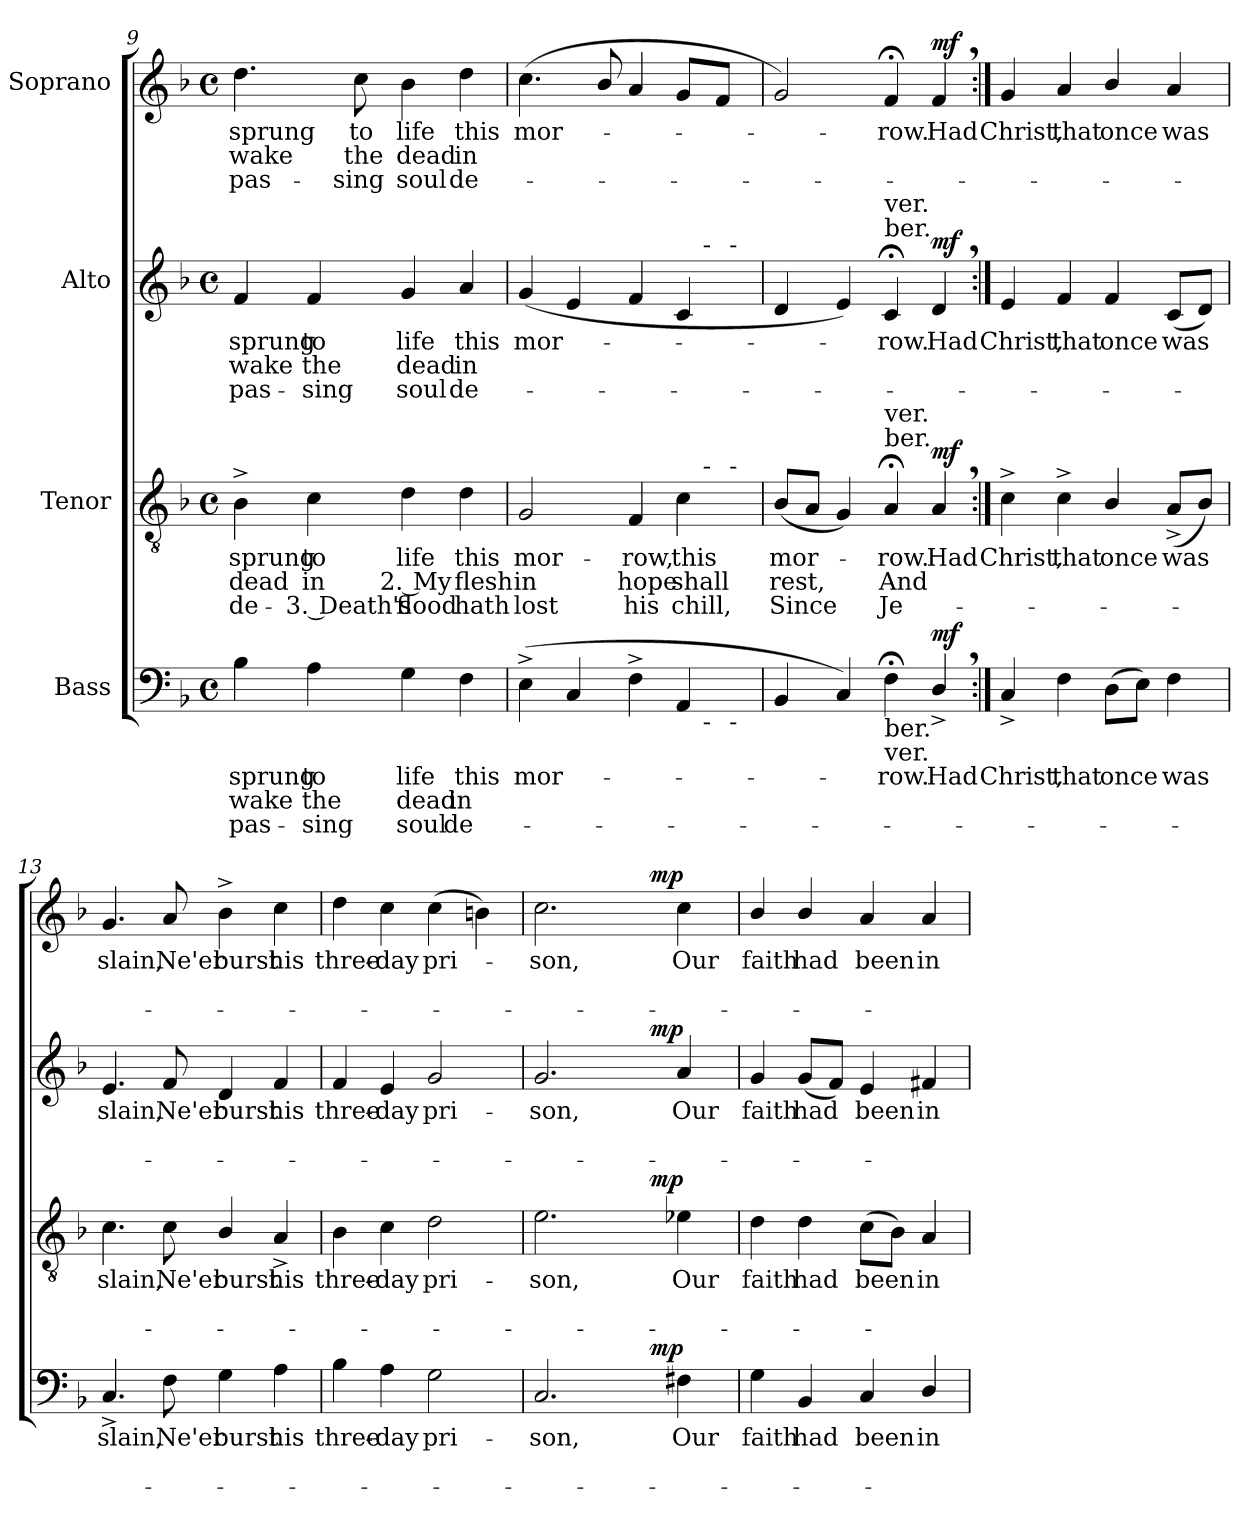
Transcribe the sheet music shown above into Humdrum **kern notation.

**kern	**text	**text	**text	**dynam	**kern	**text	**text	**text	**dynam	**kern	**text	**text	**text	**dynam	**kern	**text	**text	**text	**dynam
*part4	*part4	*part4	*part4	*part4	*part3	*part3	*part3	*part3	*part3	*part2	*part2	*part2	*part2	*part2	*part1	*part1	*part1	*part1	*part1
*staff4	*staff4	*staff4	*staff4	*staff4	*staff3	*staff3	*staff3	*staff3	*staff3	*staff2	*staff2	*staff2	*staff2	*staff2	*staff1	*staff1	*staff1	*staff1	*staff1
*I"Bass	*	*	*	*	*I"Tenor	*	*	*	*	*I"Alto	*	*	*	*	*I"Soprano	*	*	*	*
*clefF4	*	*	*	*	*clefGv2	*	*	*	*	*clefG2	*	*	*	*	*clefG2	*	*	*	*
*k[b-]	*	*	*	*	*k[b-]	*	*	*	*	*k[b-]	*	*	*	*	*k[b-]	*	*	*	*
*F:	*	*	*	*	*F:	*	*	*	*	*F:	*	*	*	*	*F:	*	*	*	*
*M4/4	*	*	*	*	*M4/4	*	*	*	*	*M4/4	*	*	*	*	*M4/4	*	*	*	*
*met(c)	*	*	*	*	*met(c)	*	*	*	*	*met(c)	*	*	*	*	*met(c)	*	*	*	*
=9	=9	=9	=9	=9	=9	=9	=9	=9	=9	=9	=9	=9	=9	=9	=9	=9	=9	=9	=9
!	!LO:LY:b	!LO:LY:b	!LO:LY:b	!	!	!LO:LY:b	!LO:LY:b	!LO:LY:b	!	!	!LO:LY:b	!LO:LY:b	!LO:LY:b	!	!	!LO:LY:b	!LO:LY:b	!LO:LY:b	!
4B-\	sprung	wake	pas-	.	4B-^>\	sprung	dead	de-	.	4f/	sprung	wake	pas-	.	4.dd\	sprung	wake	pas-	.
!	!LO:LY:b	!LO:LY:b	!LO:LY:b	!	!	!LO:LY:b	!LO:LY:b	!LO:LY:b	!	!	!LO:LY:b	!LO:LY:b	!LO:LY:b	!	!	!	!	!	!
4A\	to	the	-sing	.	4c\	to	in	-3. Death's	.	4f/	to	the	-sing	.	.	.	.	.	.
!	!	!	!	!	!	!	!	!	!	!	!	!	!	!	!	!LO:LY:b	!LO:LY:b	!LO:LY:b	!
.	.	.	.	.	.	.	.	.	.	.	.	.	.	.	8cc\	to	the	-sing	.
!	!LO:LY:b	!LO:LY:b	!LO:LY:b	!	!	!LO:LY:b	!LO:LY:b	!LO:LY:b	!	!	!LO:LY:b	!LO:LY:b	!LO:LY:b	!	!	!LO:LY:b	!LO:LY:b	!LO:LY:b	!
4G\	life	dead	soul	.	4d\	life	2. My	flood	.	4g/	life	dead	soul	.	4b-\	life	dead	soul	.
!	!LO:LY:b	!LO:LY:b	!LO:LY:b	!	!	!LO:LY:b	!LO:LY:b	!LO:LY:b	!	!	!LO:LY:b	!LO:LY:b	!LO:LY:b	!	!	!LO:LY:b	!LO:LY:b	!LO:LY:b	!
4F\	this	in	de-	.	4d\	this	flesh	hath	.	4a/	this	in	de-	.	4dd\	this	in	de-	.
!!LO:PB:g=z
=10	=10	=10	=10	=10	=10	=10	=10	=10	=10	=10	=10	=10	=10	=10	=10	=10	=10	=10	=10
!	!	!	!	!	!	!	!	!	!	!LO:TX:a:t=-	!	!	!	!	!	!	!	!	!
!	!	!	!	!	!	!	!	!	!	!LO:TX:a:t=li	!	!	!	!	!	!	!	!	!
!	!	!	!	!	!	!	!	!	!	!LO:TX:a:t=num	!	!	!	!	!	!	!	!	!
!	!	!	!	!	!LO:TX:a:t=-	!	!	!	!	!	!	!	!	!	!	!	!	!	!
!	!	!	!	!	!LO:TX:a:t=li	!	!	!	!	!	!	!	!	!	!	!	!	!	!
!	!	!	!	!	!LO:TX:a:t=num	!	!	!	!	!	!	!	!	!	!	!	!	!	!
!LO:TX:b:t=-	!	!	!	!	!	!	!	!	!	!	!	!	!	!	!	!	!	!	!
!LO:TX:b:t=li	!	!	!	!	!	!	!	!	!	!	!	!	!	!	!	!	!	!	!
!LO:TX:b:t=num	!	!	!	!	!	!	!	!	!	!	!	!	!	!	!	!	!	!	!
!	!LO:LY:b	!	!	!	!	!LO:LY:b	!LO:LY:b	!LO:LY:b	!	!	!LO:LY:b	!	!	!	!	!LO:LY:b	!	!	!
*^	*	*	*	*	*^	*	*	*	*	*^	*	*	*	*	*	*	*	*	*
*	*^	*	*	*	*	*	*^	*	*	*	*	*	*^	*	*	*	*	*	*	*	*	*
(<4E^>\	2ryy	2ryy	mor-	.	.	.	2G/	2ryy	2ryy	mor-	in	lost	.	(<4g/	2ryy	2ryy	mor-	.	.	.	(<4.cc\	mor-	.	.	.
4C/	.	.	.	.	.	.	.	.	.	.	.	.	.	4e/	.	.	.	.	.	.	.	.	.	.	.
.	.	.	.	.	.	.	.	.	.	.	.	.	.	.	.	.	.	.	.	.	8b-/	.	.	.	.
!	!	!	!	!	!	!	!	!	!	!LO:LY:b	!LO:LY:b	!LO:LY:b	!	!	!	!	!	!	!	!	!	!	!	!	!
4F^>\	4ryy	4ryy	.	.	.	.	4F/	4ryy	4ryy	-row,	hope	his	.	4f/	4ryy	4ryy	.	.	.	.	4a/	.	.	.	.
!	!	!	!	!	!	!	!	!	!	!LO:LY:b	!LO:LY:b	!LO:LY:b	!	!	!	!	!	!	!	!	!	!	!	!	!
4AA/	16.ryy	8ryy	.	.	.	.	4c\	16.ryy	8ryy	this	shall	chill,	.	4c/	16.ryy	8ryy	.	.	.	.	8g/L	.	.	.	.
!	!	!	!	!	!	!	!	!	!	!	!	!	!	!	!LO:TX:a:t=-	!	!	!	!	!	!	!	!	!	!
!	!	!	!	!	!	!	!	!LO:TX:a:t=-	!	!	!	!	!	!	!	!	!	!	!	!	!	!	!	!	!
!	!LO:TX:b:t=-	!	!	!	!	!	!	!	!	!	!	!	!	!	!	!	!	!	!	!	!	!	!	!	!
.	8ryy	.	.	.	.	.	.	8ryy	.	.	.	.	.	.	8ryy	.	.	.	.	.	.	.	.	.	.
.	.	32ryy	.	.	.	.	.	.	32ryy	.	.	.	.	.	.	32ryy	.	.	.	.	8f/J	.	.	.	.
!	!	!	!	!	!	!	!	!	!	!	!	!	!	!	!	!LO:TX:a:t=-	!	!	!	!	!	!	!	!	!
!	!	!	!	!	!	!	!	!	!LO:TX:a:t=-	!	!	!	!	!	!	!	!	!	!	!	!	!	!	!	!
!	!	!LO:TX:b:t=-	!	!	!	!	!	!	!	!	!	!	!	!	!	!	!	!	!	!	!	!	!	!	!
.	.	16.ryy	.	.	.	.	.	.	16.ryy	.	.	.	.	.	.	16.ryy	.	.	.	.	.	.	.	.	.
.	32ryy	.	.	.	.	.	.	32ryy	.	.	.	.	.	.	32ryy	.	.	.	.	.	.	.	.	.	.
=11	=11	=11	=11	=11	=11	=11	=11	=11	=11	=11	=11	=11	=11	=11	=11	=11	=11	=11	=11	=11	=11	=11	=11	=11	=11
!	!	!	!	!	!	!	!	!	!	!LO:LY:b	!LO:LY:b	!LO:LY:b	!	!	!	!	!	!	!	!	!	!	!	!	!
*v	*v	*v	*	*	*	*	*	*	*	*	*	*	*	*v	*v	*v	*	*	*	*	*	*	*	*	*
*	*	*	*	*	*v	*v	*v	*	*	*	*	*	*	*	*	*	*	*	*	*	*
4BB-/	.	.	.	.	(<8B-/L	mor-	rest,	Since	.	4d/	.	.	.	.	2g/)	.	.	.	.
.	.	.	.	.	8A/J	.	.	.	.	.	.	.	.	.	.	.	.	.	.
4C/)	.	.	.	.	4G/)	.	.	.	.	4e/)	.	.	.	.	.	.	.	.	.
!	!	!	!	!	!	!	!	!	!	!LO:TX:a:t=ber.	!	!	!	!	!	!	!	!	!
!	!	!	!	!	!	!	!	!	!	!LO:TX:a:t=ver.	!	!	!	!	!	!	!	!	!
!	!	!	!	!	!LO:TX:a:t=ber.	!	!	!	!	!	!	!	!	!	!	!	!	!	!
!	!	!	!	!	!LO:TX:a:t=ver.	!	!	!	!	!	!	!	!	!	!	!	!	!	!
!LO:TX:b:t=ber.	!	!	!	!	!	!	!	!	!	!	!	!	!	!	!	!	!	!	!
!LO:TX:b:t=ver.	!	!	!	!	!	!	!	!	!	!	!	!	!	!	!	!	!	!	!
!	!LO:LY:b	!	!	!	!	!LO:LY:b	!LO:LY:b	!LO:LY:b	!	!	!LO:LY:b	!	!	!	!	!LO:LY:b	!	!	!
4F;<\	-row.	.	.	.	4A;/	-row.	And	Je-	.	4c;/	-row.	.	.	.	4f;/	-row.	.	.	.
!	!LO:LY:b	!	!	!LO:DY:a	!	!LO:LY:b	!	!	!LO:DY:a	!	!LO:LY:b	!	!	!LO:DY:a	!	!LO:LY:b	!	!	!LO:DY:a
4D,>^>/	Had	.	.	mf	4A,>/	Had	.	.	mf	4d,>/	Had	.	.	mf	4f,>/	Had	.	.	mf
=12:|!	=12:|!	=12:|!	=12:|!	=12:|!	=12:|!	=12:|!	=12:|!	=12:|!	=12:|!	=12:|!	=12:|!	=12:|!	=12:|!	=12:|!	=12:|!	=12:|!	=12:|!	=12:|!	=12:|!
!	!LO:LY:b	!	!	!	!	!LO:LY:b	!	!	!	!	!LO:LY:b	!	!	!	!	!LO:LY:b	!	!	!
4C^</	Christ,	.	.	.	4c^>\	Christ,	.	.	.	4e/	Christ,	.	.	.	4g/	Christ,	.	.	.
!	!LO:LY:b	!	!	!	!	!LO:LY:b	!	!	!	!	!LO:LY:b	!	!	!	!	!LO:LY:b	!	!	!
4F\	that	.	.	.	4c^>\	that	.	.	.	4f/	that	.	.	.	4a/	that	.	.	.
!	!LO:LY:b	!	!	!	!	!LO:LY:b	!	!	!	!	!LO:LY:b	!	!	!	!	!LO:LY:b	!	!	!
(>8D\L	once	.	.	.	4B-/	once	.	.	.	4f/	once	.	.	.	4b-/	once	.	.	.
8E\J)	.	.	.	.	.	.	.	.	.	.	.	.	.	.	.	.	.	.	.
!	!LO:LY:b	!	!	!	!	!LO:LY:b	!	!	!	!	!LO:LY:b	!	!	!	!	!LO:LY:b	!	!	!
4F\	was	.	.	.	(<8A^</L	was	.	.	.	(<8c/L	was	.	.	.	4a/	was	.	.	.
.	.	.	.	.	8B-/J)	.	.	.	.	8d/J)	.	.	.	.	.	.	.	.	.
=13	=13	=13	=13	=13	=13	=13	=13	=13	=13	=13	=13	=13	=13	=13	=13	=13	=13	=13	=13
!	!LO:LY:b	!	!	!	!	!LO:LY:b	!	!	!	!	!LO:LY:b	!	!	!	!	!LO:LY:b	!	!	!
4.C^</	slain,	.	.	.	4.c\	slain,	.	.	.	4.e/	slain,	.	.	.	4.g/	slain,	.	.	.
!	!LO:LY:b	!	!	!	!	!LO:LY:b	!	!	!	!	!LO:LY:b	!	!	!	!	!LO:LY:b	!	!	!
8F\	Ne'er	.	.	.	8c\	Ne'er	.	.	.	8f/	Ne'er	.	.	.	8a/	Ne'er	.	.	.
!	!LO:LY:b	!	!	!	!	!LO:LY:b	!	!	!	!	!LO:LY:b	!	!	!	!	!LO:LY:b	!	!	!
4G\	burst	.	.	.	4B-/	burst	.	.	.	4d/	burst	.	.	.	4b-^>\	burst	.	.	.
!	!LO:LY:b	!	!	!	!	!LO:LY:b	!	!	!	!	!LO:LY:b	!	!	!	!	!LO:LY:b	!	!	!
4A\	his	.	.	.	4A^</	his	.	.	.	4f/	his	.	.	.	4cc\	his	.	.	.
=14	=14	=14	=14	=14	=14	=14	=14	=14	=14	=14	=14	=14	=14	=14	=14	=14	=14	=14	=14
!	!LO:LY:b	!	!	!	!	!LO:LY:b	!	!	!	!	!LO:LY:b	!	!	!	!	!LO:LY:b	!	!	!
4B-\	three-	.	.	.	4B-\	three-	.	.	.	4f/	three-	.	.	.	4dd\	three-	.	.	.
!	!LO:LY:b	!	!	!	!	!LO:LY:b	!	!	!	!	!LO:LY:b	!	!	!	!	!LO:LY:b	!	!	!
4A\	-day	.	.	.	4c\	-day	.	.	.	4e/	-day	.	.	.	4cc\	-day	.	.	.
!	!LO:LY:b	!	!	!	!	!LO:LY:b	!	!	!	!	!LO:LY:b	!	!	!	!	!LO:LY:b	!	!	!
2G\	pri-	.	.	.	2d\	pri-	.	.	.	2g/	pri-	.	.	.	(>4cc\	pri-	.	.	.
.	.	.	.	.	.	.	.	.	.	.	.	.	.	.	4bn\)	.	.	.	.
!!LO:LB:g=z
=15	=15	=15	=15	=15	=15	=15	=15	=15	=15	=15	=15	=15	=15	=15	=15	=15	=15	=15	=15
!	!LO:LY:b	!	!	!	!	!LO:LY:b	!	!	!	!	!LO:LY:b	!	!	!	!	!LO:LY:b	!	!	!
*^	*	*	*	*	*^	*	*	*	*	*^	*	*	*	*	*^	*	*	*	*
2.C/	2ryy	-son,	.	.	.	2.e\	2ryy	-son,	.	.	.	2.g/	2ryy	-son,	.	.	.	2.cc\	2ryy	-son,	.	.	.
.	8ryy	.	.	.	.	.	8ryy	.	.	.	.	.	8ryy	.	.	.	.	.	8ryy	.	.	.	.
.	32ryy	.	.	.	.	.	32ryy	.	.	.	.	.	32ryy	.	.	.	.	.	32ryy	.	.	.	.
!	!	!	!	!	!LO:DY:a	!	!	!	!	!	!LO:DY:a	!	!	!	!	!	!LO:DY:a	!	!	!	!	!	!LO:DY:a
.	4ryy	.	.	.	mp	.	4ryy	.	.	.	mp	.	4ryy	.	.	.	mp	.	4ryy	.	.	.	mp
!	!	!LO:LY:b	!	!	!	!	!	!LO:LY:b	!	!	!	!	!	!LO:LY:b	!	!	!	!	!	!LO:LY:b	!	!	!
4F#X\	.	Our	.	.	.	4e-X\	.	Our	.	.	.	4a/	.	Our	.	.	.	4cc\	.	Our	.	.	.
.	16.ryy	.	.	.	.	.	16.ryy	.	.	.	.	.	16.ryy	.	.	.	.	.	16.ryy	.	.	.	.
=16	=16	=16	=16	=16	=16	=16	=16	=16	=16	=16	=16	=16	=16	=16	=16	=16	=16	=16	=16	=16	=16	=16	=16
!	!	!LO:LY:b	!	!	!	!	!	!LO:LY:b	!	!	!	!	!	!LO:LY:b	!	!	!	!	!	!LO:LY:b	!	!	!
*v	*v	*	*	*	*	*	*	*	*	*	*	*v	*v	*	*	*	*	*v	*v	*	*	*	*
*	*	*	*	*	*v	*v	*	*	*	*	*	*	*	*	*	*	*	*	*	*
4G\	faith	.	.	.	4d\	faith	.	.	.	4g/	faith	.	.	.	4b-/	faith	.	.	.
!	!LO:LY:b	!	!	!	!	!LO:LY:b	!	!	!	!	!LO:LY:b	!	!	!	!	!LO:LY:b	!	!	!
4BB-/	had	.	.	.	4d\	had	.	.	.	(<8g/L	had	.	.	.	4b-/	had	.	.	.
.	.	.	.	.	.	.	.	.	.	8f/J)	.	.	.	.	.	.	.	.	.
!	!LO:LY:b	!	!	!	!	!LO:LY:b	!	!	!	!	!LO:LY:b	!	!	!	!	!LO:LY:b	!	!	!
4C/	been	.	.	.	(>8c\L	been	.	.	.	4e/	been	.	.	.	4a/	been	.	.	.
.	.	.	.	.	8B-\J)	.	.	.	.	.	.	.	.	.	.	.	.	.	.
!	!LO:LY:b	!	!	!	!	!LO:LY:b	!	!	!	!	!LO:LY:b:rj	!	!	!	!	!LO:LY:b	!	!	!
4D/	in	.	.	.	4A/	in	.	.	.	4f#X/	in	.	.	.	4a/	in	.	.	.
=	=	=	=	=	=	=	=	=	=	=	=	=	=	=	=	=	=	=	=
*-	*-	*-	*-	*-	*-	*-	*-	*-	*-	*-	*-	*-	*-	*-	*-	*-	*-	*-	*-
